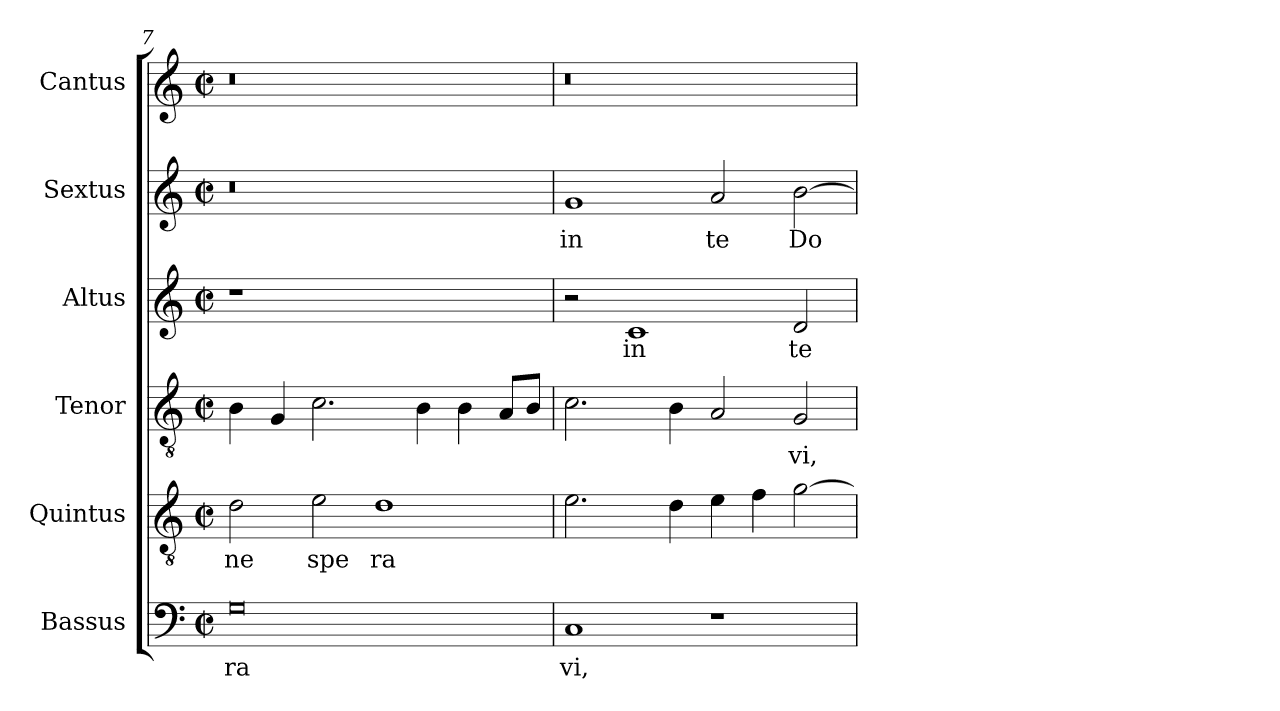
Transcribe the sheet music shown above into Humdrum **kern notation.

**kern	**text	**kern	**text	**kern	**text	**kern	**text	**kern	**text	**kern
*part6	*part6	*part5	*part5	*part4	*part4	*part3	*part3	*part2	*part2	*part1
*staff6	*staff6	*staff5	*staff5	*staff4	*staff4	*staff3	*staff3	*staff2	*staff2	*staff1
*I"Bassus	*	*I"Quintus	*	*I"Tenor	*	*I"Altus	*	*I"Sextus	*	*I"Cantus
!!LO:LB:g=z
*clefF4	*	*clefGv2	*	*clefGv2	*	*clefG2	*	*clefG2	*	*clefG2
*k[]	*	*k[]	*	*k[]	*	*k[]	*	*k[]	*	*k[]
*C:	*	*C:	*	*C:	*	*C:	*	*C:	*	*C:
*M2/2	*	*M2/2	*	*M2/2	*	*M2/2	*	*M2/2	*	*M2/2
*met(c|)	*	*met(c|)	*	*met(c|)	*	*met(c|)	*	*met(c|)	*	*met(c|)
=7	=7	=7	=7	=7	=7	=7	=7	=7	=7	=7
!	!LO:LY:b:cj	!	!LO:LY:b:cj	!	!LO:LY:b:cj	!	!	!	!	!
0G	-ra	2d\	ne	4B\	--	1r	.	0r	.	0r
!	!	!	!	!	!LO:LY:b:cj	!	!	!	!	!
.	.	.	.	4G/	--	.	.	.	.	.
!	!	!	!LO:LY:b:cj	!	!LO:LY:b:cj	!	!	!	!	!
.	.	2e\	spe	2.c\	--	.	.	.	.	.
!	!	!	!LO:LY:b:cj	!	!	!	!	!	!	!
.	.	1d	ra	.	.	1ryy	.	.	.	.
!	!	!	!	!	!LO:LY:b:cj	!	!	!	!	!
.	.	.	.	4B\	--	.	.	.	.	.
!	!	!	!	!	!LO:LY:b:cj	!	!	!	!	!
.	.	.	.	4B\	--	.	.	.	.	.
!	!	!	!	!	!LO:LY:b:cj	!	!	!	!	!
.	.	.	.	8A/L	--	.	.	.	.	.
!	!	!	!	!	!LO:LY:b:cj	!	!	!	!	!
.	.	.	.	8B/J	--	.	.	.	.	.
=8	=8	=8	=8	=8	=8	=8	=8	=8	=8	=8
!	!LO:LY:b:cj	!	!LO:LY:b:cj	!	!LO:LY:b:cj	!	!	!	!LO:LY:b:cj	!
1C	vi,	2.e\	.	2.c\	--	2r	.	1g	in	0r
!	!	!	!	!	!	!	!LO:LY:b:cj	!	!	!
.	.	.	.	.	.	1c	in	.	.	.
!	!	!	!LO:LY:b:cj	!	!LO:LY:b:cj	!	!	!	!	!
.	.	4d\	.	4B\	--	.	.	.	.	.
!	!	!	!LO:LY:b:cj	!	!LO:LY:b:cj	!	!	!	!LO:LY:b:cj	!
1r	.	4e\	.	2A/	--	.	.	2a/	te	.
!	!	!	!LO:LY:b:cj	!	!	!	!	!	!	!
.	.	4f\	.	.	.	.	.	.	.	.
!	!	!	!LO:LY:b:cj	!	!LO:LY:b:cj	!	!LO:LY:b:cj	!	!LO:LY:b:cj	!
.	.	[>2g\	.	2G/	-vi,	2d/	te	[>2b\	Do-	.
=	=	=	=	=	=	=	=	=	=	=
*-	*-	*-	*-	*-	*-	*-	*-	*-	*-	*-
